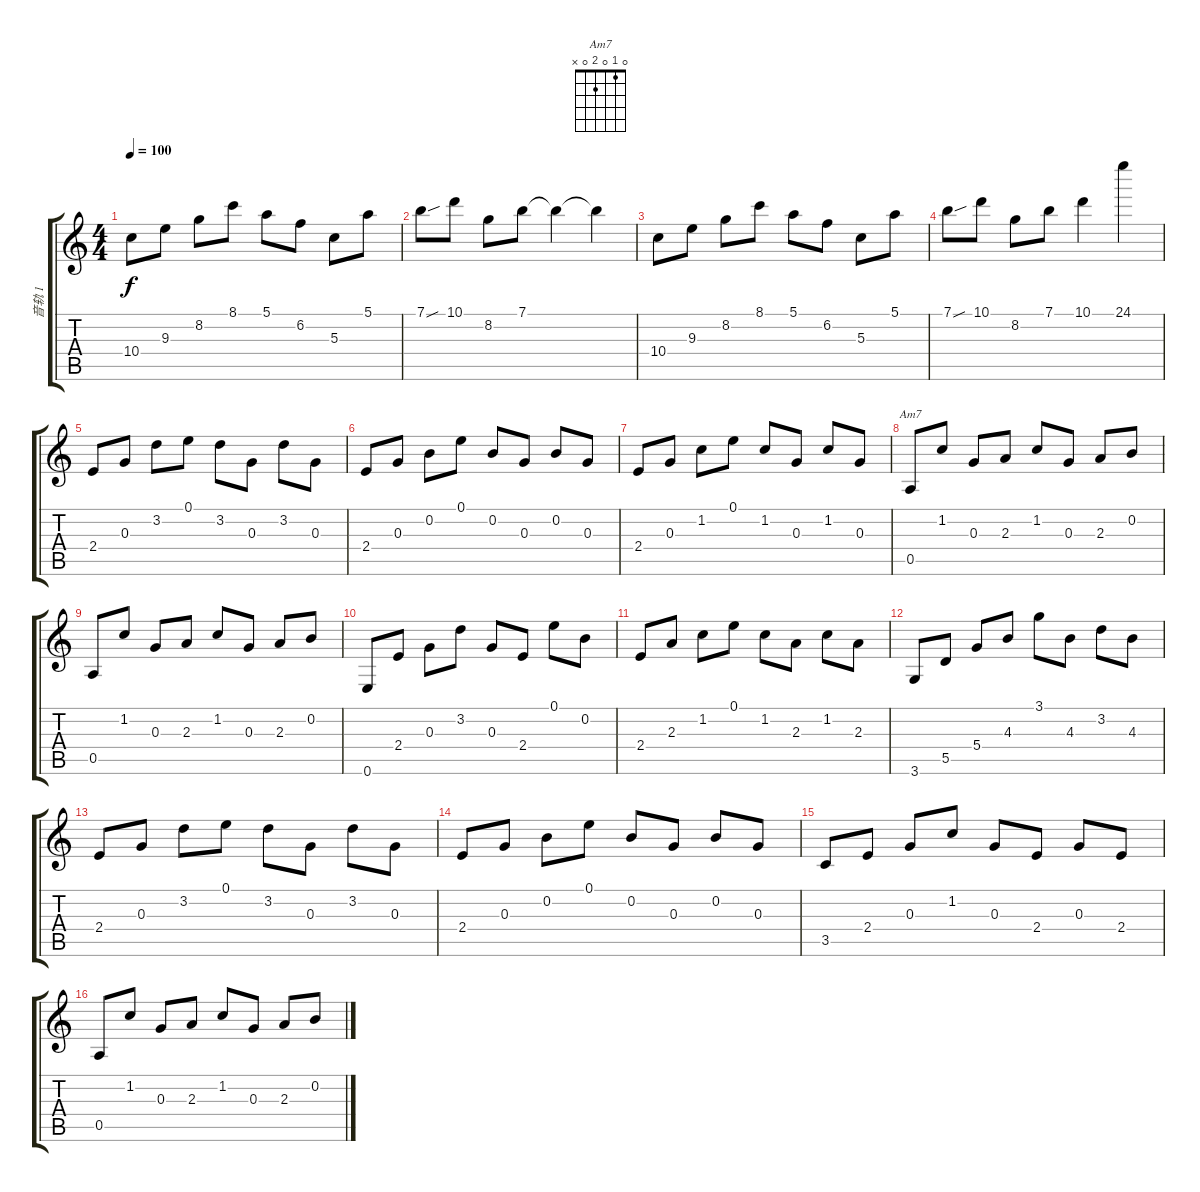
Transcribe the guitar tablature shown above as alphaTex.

\track ("音轨 1" "音轨 1") {instrument acousticguitarsteel}
\staff {score tabs}
\tuning (E4 B3 G3 D3 A2 E2) {hide}
\chord ("Am7" 0 1 0 2 0 x)
\ts (4 4)
\tempo 100
\clef g2
\ks c
10.4.8{dy f instrument acousticguitarsteel} 9.3.8 8.2.8 8.1.8 5.1.8 6.2.8 5.3.8 5.1.8 |
7.1{sou}.8 10.1.8 8.2.8 7.1.8 7.1{t}.4 7.1{t}.4 |
10.4.8 9.3.8 8.2.8 8.1.8 5.1.8 6.2.8 5.3.8 5.1.8 |
7.1{sou}.8 10.1.8 8.2.8 7.1.8 10.1.4 24.1.4 |
2.4.8 0.3.8 3.2.8 0.1.8 3.2.8 0.3.8 3.2.8 0.3.8 |
2.4.8 0.3.8 0.2.8 0.1.8 0.2.8 0.3.8 0.2.8 0.3.8 |
2.4.8 0.3.8 1.2.8 0.1.8 1.2.8 0.3.8 1.2.8 0.3.8 |
0.5.8{ch "Am7"} 1.2.8 0.3.8 2.3.8 1.2.8 0.3.8 2.3.8 0.2.8 |
0.5.8 1.2.8 0.3.8 2.3.8 1.2.8 0.3.8 2.3.8 0.2.8 |
0.6.8 2.4.8 0.3.8 3.2.8 0.3.8 2.4.8 0.1.8 0.2.8 |
2.4.8 2.3.8 1.2.8 0.1.8 1.2.8 2.3.8 1.2.8 2.3.8 |
3.6.8 5.5.8 5.4.8 4.3.8 3.1.8 4.3.8 3.2.8 4.3.8 |
2.4.8 0.3.8 3.2.8 0.1.8 3.2.8 0.3.8 3.2.8 0.3.8 |
2.4.8 0.3.8 0.2.8 0.1.8 0.2.8 0.3.8 0.2.8 0.3.8 |
3.5.8 2.4.8 0.3.8 1.2.8 0.3.8 2.4.8 0.3.8 2.4.8 |
0.5.8 1.2.8 0.3.8 2.3.8 1.2.8 0.3.8 2.3.8 0.2.8
